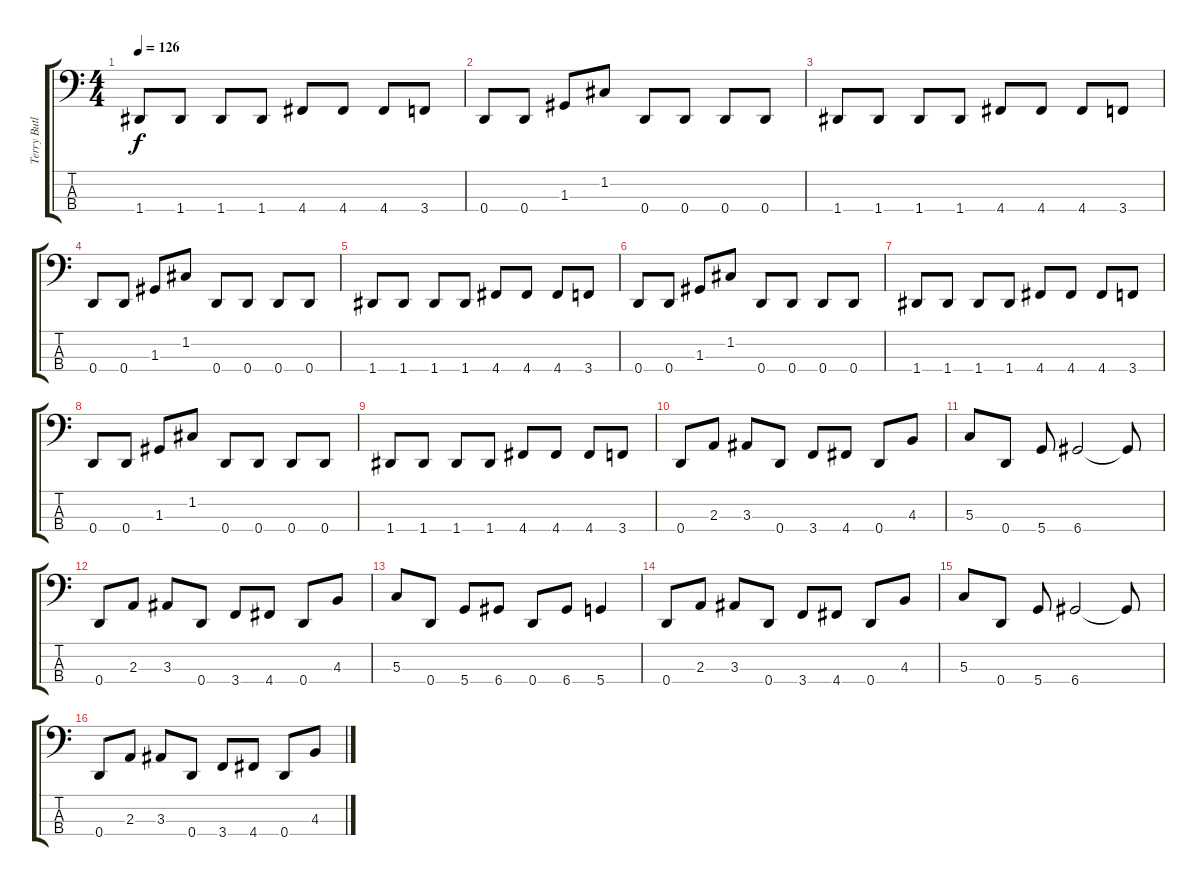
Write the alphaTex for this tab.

\track ("Terry Butler (Bass)" "Terry Butl") {instrument electricbasspick}
\staff {score tabs}
\tuning (F2 C2 G1 D1) {hide}
\ts (4 4)
\tempo 126
\clef f4
\ks c
1.4.8{dy f} 1.4.8 1.4.8 1.4.8 4.4.8 4.4.8 4.4.8 3.4.8 |
0.4.8 0.4.8 1.3.8 1.2.8 0.4.8 0.4.8 0.4.8 0.4.8 |
1.4.8 1.4.8 1.4.8 1.4.8 4.4.8 4.4.8 4.4.8 3.4.8 |
0.4.8 0.4.8 1.3.8 1.2.8 0.4.8 0.4.8 0.4.8 0.4.8 |
1.4.8 1.4.8 1.4.8 1.4.8 4.4.8 4.4.8 4.4.8 3.4.8 |
0.4.8 0.4.8 1.3.8 1.2.8 0.4.8 0.4.8 0.4.8 0.4.8 |
1.4.8 1.4.8 1.4.8 1.4.8 4.4.8 4.4.8 4.4.8 3.4.8 |
0.4.8 0.4.8 1.3.8 1.2.8 0.4.8 0.4.8 0.4.8 0.4.8 |
1.4.8 1.4.8 1.4.8 1.4.8 4.4.8 4.4.8 4.4.8 3.4.8 |
0.4.8 2.3.8 3.3.8 0.4.8 3.4.8 4.4.8 0.4.8 4.3.8 |
5.3.8 0.4.8 5.4.8 6.4.2 6.4{t}.8 |
0.4.8 2.3.8 3.3.8 0.4.8 3.4.8 4.4.8 0.4.8 4.3.8 |
5.3.8 0.4.8 5.4.8 6.4.8 0.4.8 6.4.8 5.4.4 |
0.4.8 2.3.8 3.3.8 0.4.8 3.4.8 4.4.8 0.4.8 4.3.8 |
5.3.8 0.4.8 5.4.8 6.4.2 6.4{t}.8 |
0.4.8 2.3.8 3.3.8 0.4.8 3.4.8 4.4.8 0.4.8 4.3.8
